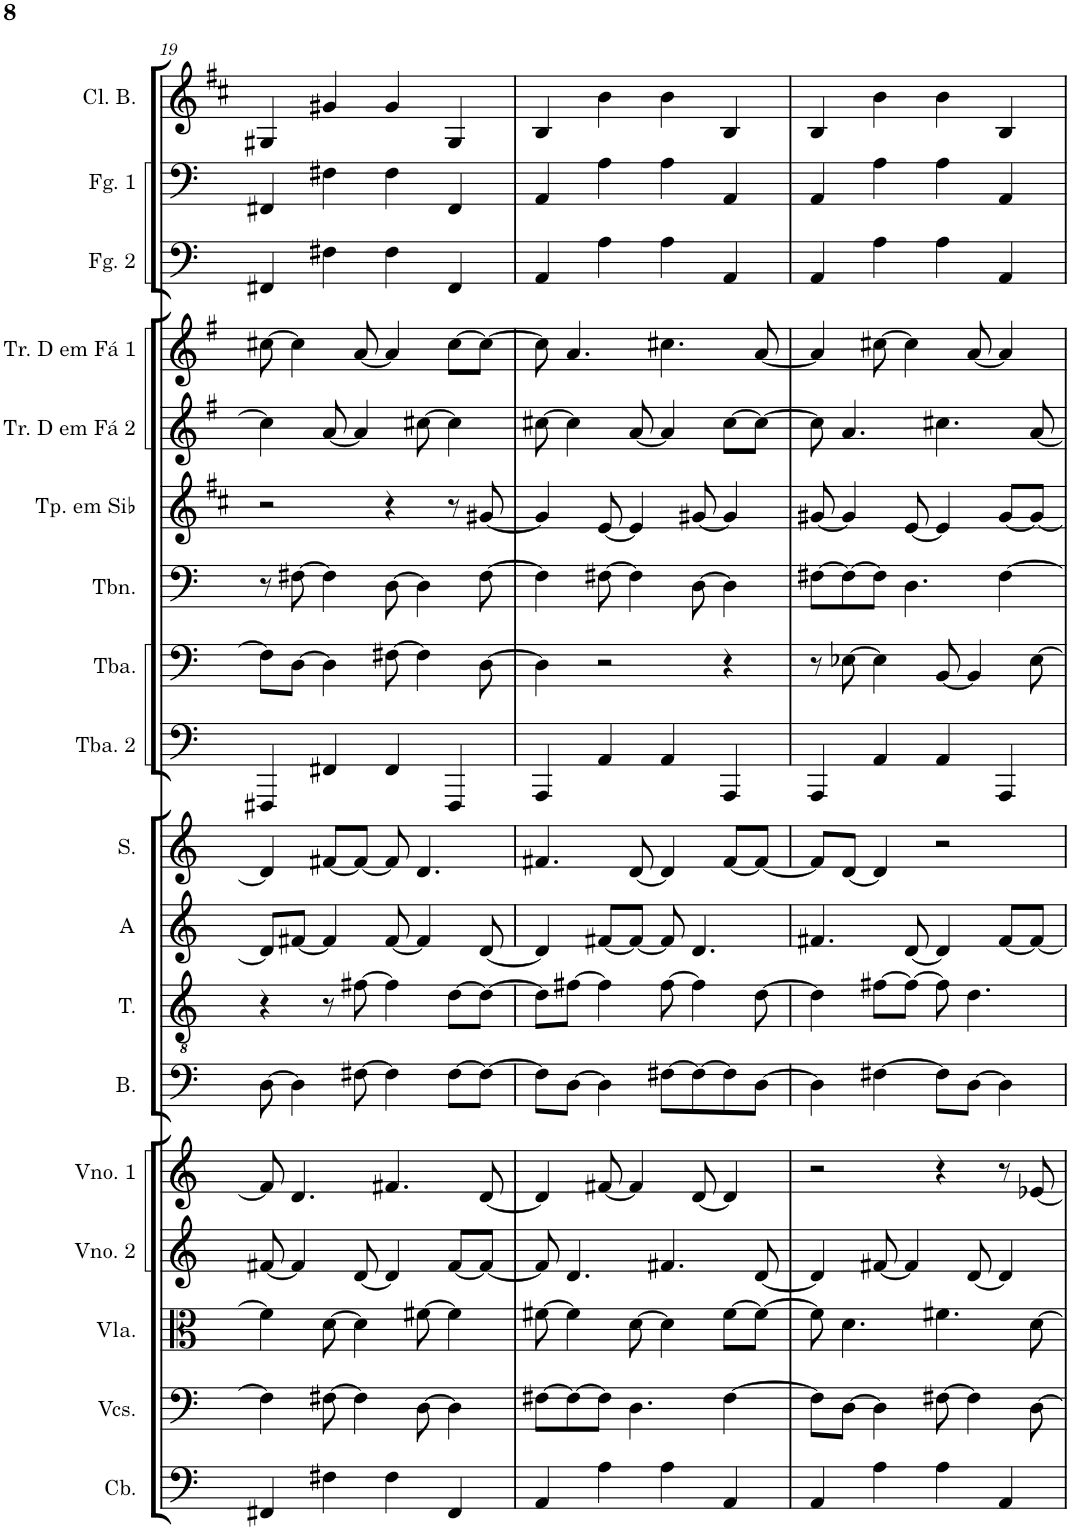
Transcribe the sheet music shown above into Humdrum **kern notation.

**kern	**kern	**kern	**kern	**kern	**kern	**kern	**kern	**kern	**kern	**kern	**kern	**kern	**kern	**kern	**kern	**kern	**kern
*part18	*part17	*part16	*part15	*part14	*part13	*part12	*part11	*part10	*part9	*part8	*part7	*part6	*part5	*part4	*part3	*part2	*part1
*staff18	*staff17	*staff16	*staff15	*staff14	*staff13	*staff12	*staff11	*staff10	*staff9	*staff8	*staff7	*staff6	*staff5	*staff4	*staff3	*staff2	*staff1
*I"Contrabaixo	*I"Violoncelos	*I"Violas	*I"Violinos 2	*I"Violinos 1	*I"Baixo	*I"Tenor	*I"Alto	*I"Soprano	*I"Tuba 2	*I"Tuba	*I"Trombone	*I"Trompete em Sib	*I"Trompa em Fá 2	*I"Trompa em Fá 1	*I"Fagote 2	*I"Fagote 1	*I"Clarinete Baixo
*I'Cb.	*I'Vcs.	*I'Vla.	*I'Vno. 2	*I'Vno. 1	*I'B.	*I'T.	*I'A	*I'S.	*I'Tba. 2	*I'Tba.	*I'Tbn.	*I'Tp. em Sib	*	*	*I'Fg. 2	*I'Fg. 1	*I'Cl. B.
!!LO:PB:g=z
*clefF4	*clefF4	*clefC3	*clefG2	*clefG2	*clefF4	*clefGv2	*clefG2	*clefG2	*clefF4	*clefF4	*clefF4	*clefG2	*clefG2	*clefG2	*clefF4	*clefF4	*clefG2
*Trd7c12	*	*	*	*	*	*	*	*	*	*	*	*Trd1c2	*Trd4c7	*Trd4c7	*	*	*Trd8c14
*k[]	*k[]	*k[]	*k[]	*k[]	*k[]	*k[]	*k[]	*k[]	*k[]	*k[]	*k[]	*k[f#c#]	*k[f#]	*k[f#]	*k[]	*k[]	*k[f#c#]
*M4/4	*M4/4	*M4/4	*M4/4	*M4/4	*M4/4	*M4/4	*M4/4	*M4/4	*M4/4	*M4/4	*M4/4	*M4/4	*M4/4	*M4/4	*M4/4	*M4/4	*M4/4
=19	=19	=19	=19	=19	=19	=19	=19	=19	=19	=19	=19	=19	=19	=19	=19	=19	=19
4FF#X/	4F#\]	4f#\]	[8f#X/	8f#/]	[8D\	4r	8d/L]	4d/]	4FFF#X/	8F#\L]	8r	2r	4cc#\]	[8cc#X\	4FF#X/	4FF#X/	4G#X/
.	.	.	4f#/]	4.d/	4D\]	.	[8f#X/J	.	.	[8D\J	[8F#X\	.	.	4cc#\]	.	.	.
4F#X\	[8F#X\	[8d\	.	.	.	8r	4f#/]	[8f#X/L	4FF#X/	4D\]	4F#\]	.	[8a/	.	4F#X\	4F#X\	4g#X/
.	4F#\]	4d\]	[8d/	.	[8F#X\	[8f#X\	.	8f#/J_	.	.	.	.	4a/]	[8a/	.	.	.
4F#\	.	.	4d/]	4.f#X/	4F#\]	4f#\]	[8f#/	8f#/]	4FF#/	[8F#X\	[8D\	4r	.	4a/]	4F#\	4F#\	4g#/
.	[8D\	[8f#X\	.	.	.	.	4f#/]	4.d/	.	4F#\]	4D\]	.	[8cc#X\	.	.	.	.
4FF#/	4D\]	4f#\]	[8f#/L	.	[8F#\L	[8d\L	.	.	4FFF#/	.	.	8r	4cc#\]	[8cc#\L	4FF#/	4FF#/	4G#/
.	.	.	8f#/J_	[8d/	8F#\J_	8d\J_	[8d/	.	.	[8D\	[8F#\	[8g#X/	.	8cc#\J_	.	.	.
=20	=20	=20	=20	=20	=20	=20	=20	=20	=20	=20	=20	=20	=20	=20	=20	=20	=20
4AA/	[8F#X\L	[8f#X\	8f#/]	4d/]	8F#\L]	8d\L]	4d/]	4.f#X/	4AAA/	4D\]	4F#\]	4g#/]	[8cc#X\	8cc#\]	4AA/	4AA/	4B/
.	8F#\_	4f#\]	4.d/	.	[8D\J	[8f#X\J	.	.	.	.	.	.	4cc#\]	4.a/	.	.	.
4A\	8F#\J]	.	.	[8f#X/	4D\]	4f#\]	[8f#X/L	.	4AA/	2r	[8F#X\	[8e/	.	.	4A\	4A\	4b\
.	4.D\	[8d\	.	4f#/]	.	.	8f#/J_	[8d/	.	.	4F#\]	4e/]	[8a/	.	.	.	.
4A\	.	4d\]	4.f#X/	.	[8F#X\L	[8f#\	8f#/]	4d/]	4AA/	.	.	.	4a/]	4.cc#X\	4A\	4A\	4b\
.	.	.	.	[8d/	8F#\_	4f#\]	4.d/	.	.	.	[8D\	[8g#X/	.	.	.	.	.
4AA/	[4F#\	[8f#\L	.	4d/]	8F#\]	.	.	[8f#/L	4AAA/	4r	4D\]	4g#/]	[8cc#\L	.	4AA/	4AA/	4B/
.	.	8f#\J_	[8d/	.	[8D\J	[8d\	.	8f#/J_	.	.	.	.	8cc#\J_	[8a/	.	.	.
=21	=21	=21	=21	=21	=21	=21	=21	=21	=21	=21	=21	=21	=21	=21	=21	=21	=21
4AA/	8F#\L]	8f#\]	4d/]	2r	4D\]	4d\]	4.f#X/	8f#/L]	4AAA/	8r	[8F#X\L	[8g#X/	8cc#\]	4a/]	4AA/	4AA/	4B/
.	[8D\J	4.d\	.	.	.	.	.	[8d/J	.	[8E-X\	8F#\_	4g#/]	4.a/	.	.	.	.
4A\	4D\]	.	[8f#X/	.	[4F#X\	[8f#X\L	.	4d/]	4AA/	4E-\]	8F#\J]	.	.	[8cc#X\	4A\	4A\	4b\
.	.	.	4f#/]	.	.	8f#\J_	[8d/	.	.	.	4.D\	[8e/	.	4cc#\]	.	.	.
4A\	[8F#X\	4.f#X\	.	4r	8F#\L]	8f#\]	4d/]	2r	4AA/	[8BB/	.	4e/]	4.cc#X\	.	4A\	4A\	4b\
.	4F#\]	.	[8d/	.	[8D\J	4.d\	.	.	.	4BB/]	.	.	.	[8a/	.	.	.
4AA/	.	.	4d/]	8r	4D\]	.	[8f#/L	.	4AAA/	.	[4F#\	[8g#/L	.	4a/]	4AA/	4AA/	4B/
.	[8D\	[8d\	.	[8e-X/	.	.	8f#/J_	.	.	[8E-\	.	8g#/J_	[8a/	.	.	.	.
=	=	=	=	=	=	=	=	=	=	=	=	=	=	=	=	=	=
*-	*-	*-	*-	*-	*-	*-	*-	*-	*-	*-	*-	*-	*-	*-	*-	*-	*-
